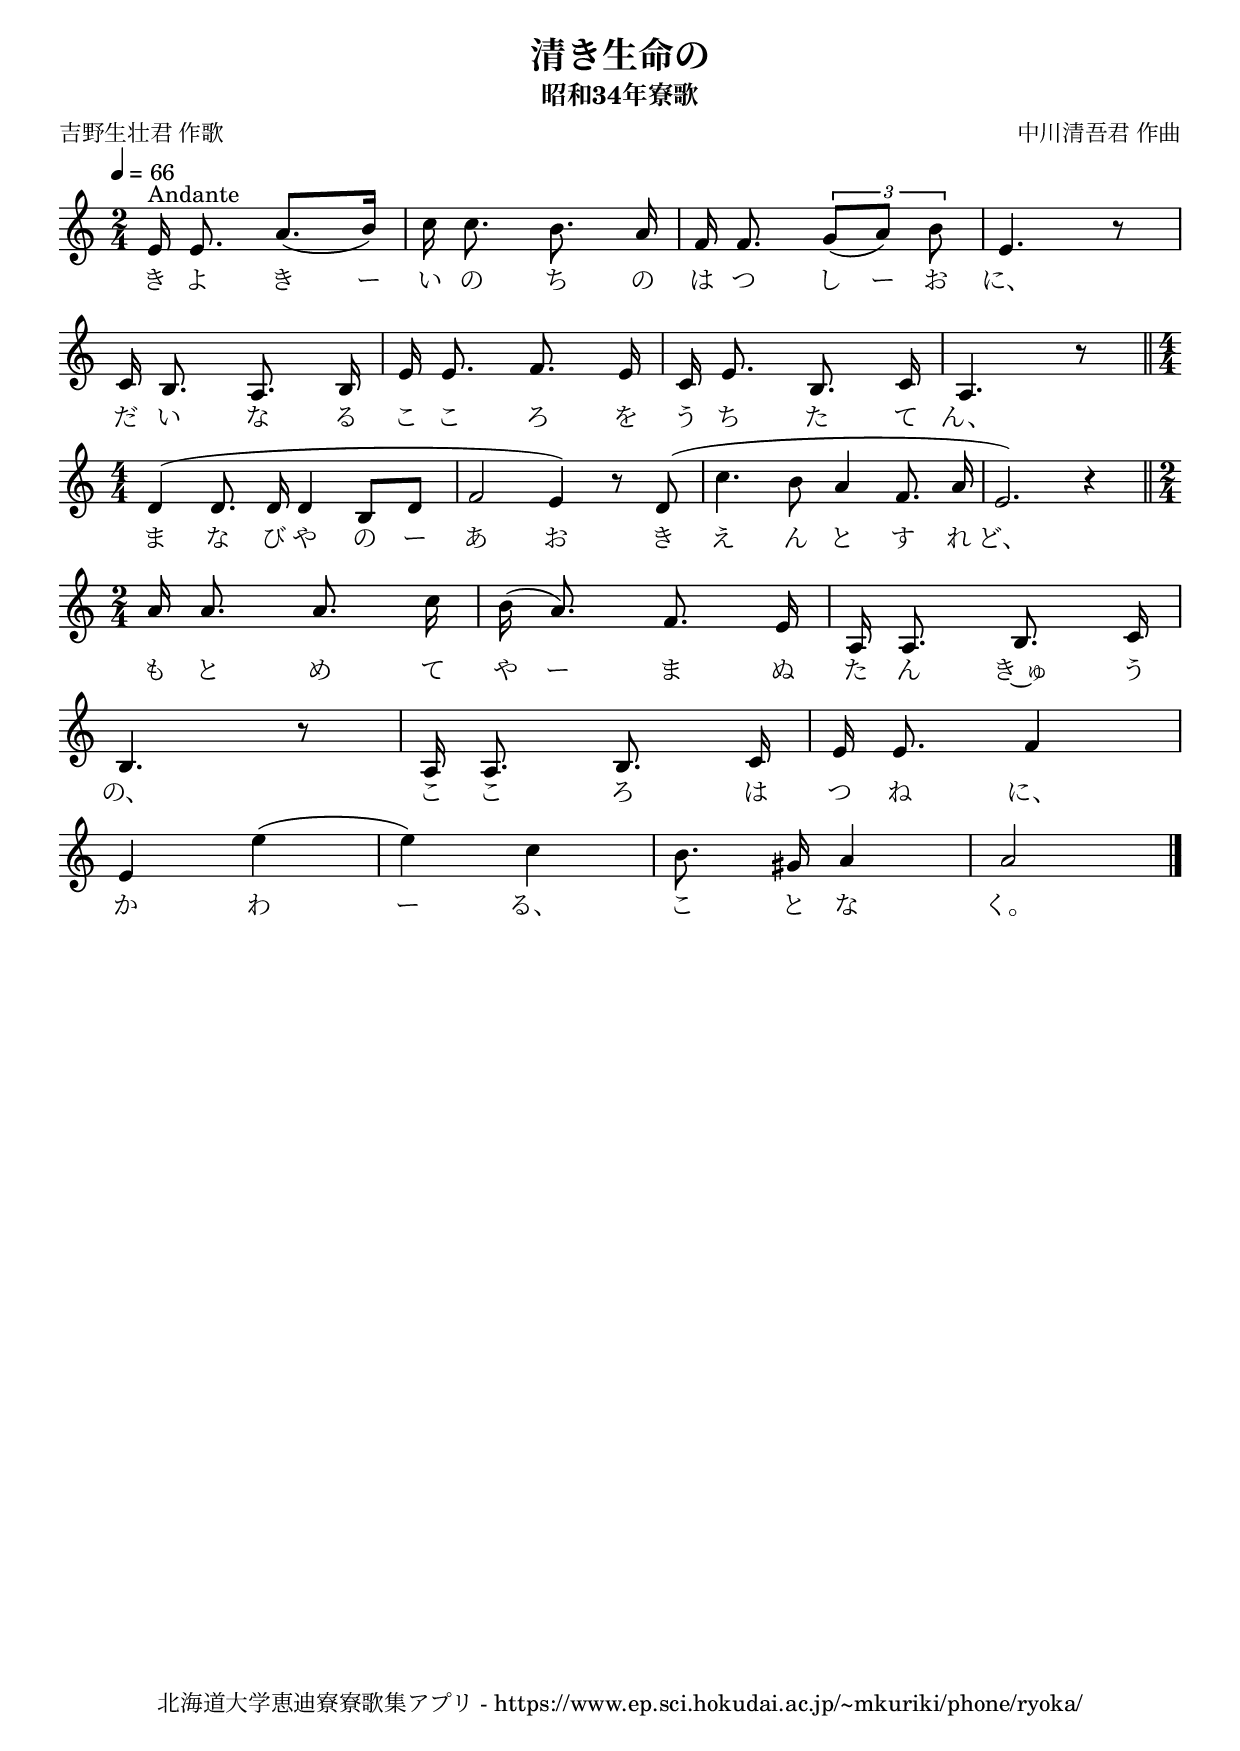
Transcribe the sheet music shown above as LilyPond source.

\version "2.18.2"

\paper {indent = 0}

\header {
  title = "清き生命の"
  subtitle = "昭和34年寮歌"
  composer = "中川清吾君 作曲"
  poet = "吉野生壮君 作歌"
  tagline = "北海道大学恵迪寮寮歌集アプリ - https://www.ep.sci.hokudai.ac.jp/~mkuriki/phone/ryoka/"
}


melody = \relative c'{
  \tempo 4 = 66
  \autoBeamOff
  \numericTimeSignature
  \override BreathingSign.text = \markup { \musicglyph #"scripts.upedaltoe" } % ブレスの記号指定
  \key c \major
  \time 2/4
  \set melismaBusyProperties = #'()
  e16 ^"Andante" e8. a8. [(b16)] |
  c16 c8. b8. a16 |
  f16 f8. \tuplet 3/2 {g8 [(a8)] b8} |
  e,4. r8 | \break
  c16 b8. a8. b16 |
  e16 e8. f8. e16 |
  c16 e8. b8. c16 |
  a4. r8 \bar"||" \time4/4 | \break
  d4 ^(d8. d16 d4 b8 [d8] |
  f2 e4) r8 d8 ( |
  c'4. b8 a4 f8. a16 |
  e2. ) r4 | \bar"||" \time 2/4 | \break
  a16 a8. a8. c16 |
  b16 (a8.) f8. e16 |
  a,16 a8. b8. c16 | \break
  b4. r8 |
  a16 a8. b8. c16 |
  e16 e8. f4 | \break
  e4 e'4 ( |
  e4 ) c4 |
  b8. gis16 a4 |
  a2
  \bar "|."
}

text = \lyricmode {
  き よ き ー い の ち の は つ し ー お に、
  だ い な る こ こ ろ を う ち た て ん、
  ま な び や の ー あ お き え ん と す れ ど、
  も と め て や ー ま ぬ た ん き~ゅ う
  の、 こ こ ろ は つ ね に、
  か わ ー る、 こ と な く。
}



\score {
  <<
    % ギターコード
    %{
    \new ChordNames \with {midiInstrument = #"acoustic guitar (nylon)"}{
      \set chordChanges = ##t
      \harmony
    }
    %}
    
    % メロディーライン
    \new Voice = "one"{\melody}
    % 歌詞
    \new Lyrics \lyricsto "one" \text
    % 太鼓
    % \new DrumStaff \with{
    %   \remove "Time_signature_engraver"
    %   drumStyleTable = #percussion-style
    %   \override StaffSymbol.line-count = #1
    %   \hide Stem
    % }
    % \drum
  >>
  
\midi {}
\layout {
  \context {
    \Score
    \remove "Bar_number_engraver"
  }
}

}

